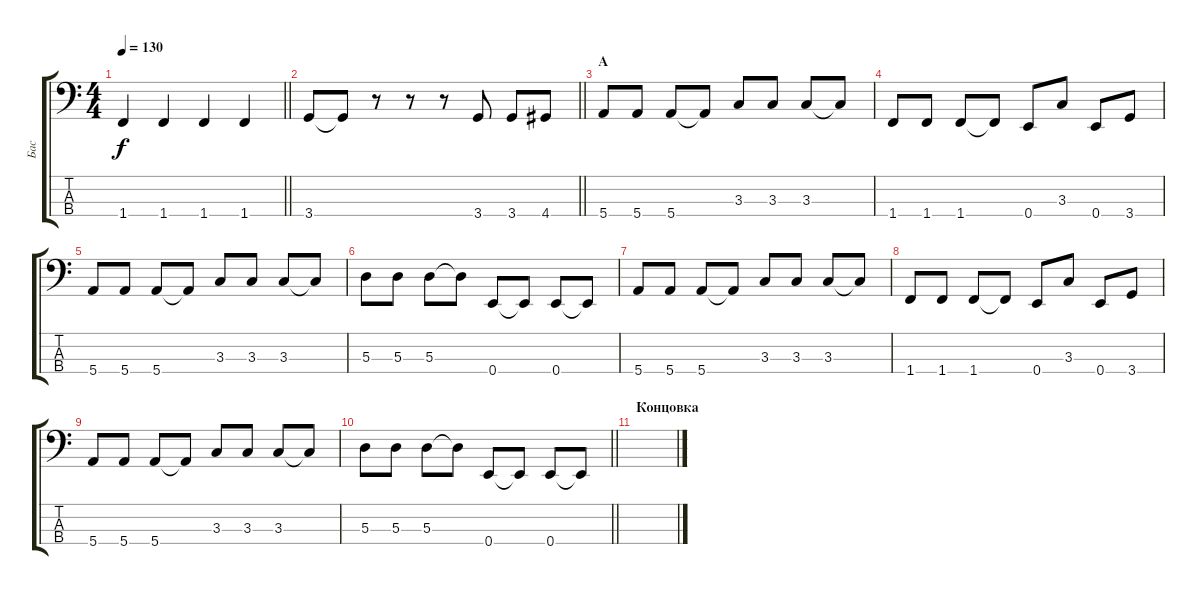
\track ("Бас" "Бас") {instrument electricbasspick}
\staff {score tabs}
\tuning (G2 D2 A1 E1) {hide}
\ts (4 4)
\tempo 130
\clef f4
\barLineRight lightlight
\ks c
1.4.4{dy f} 1.4.4 1.4.4 1.4.4 |
\section ("" "")
\barLineRight lightlight
3.4.8 3.4{t}.8 r.8 r.8 r.8 3.4.8 3.4.8 4.4.8 |
\section ("" "A")
5.4.8 5.4.8 5.4.8 5.4{t}.8 3.3.8 3.3.8 3.3.8 3.3{t}.8 |
1.4.8 1.4.8 1.4.8 1.4{t}.8 0.4.8 3.3.8 0.4.8 3.4.8 |
5.4.8 5.4.8 5.4.8 5.4{t}.8 3.3.8 3.3.8 3.3.8 3.3{t}.8 |
5.3.8 5.3.8 5.3.8 5.3{t}.8 0.4.8 0.4{t}.8 0.4.8 0.4{t}.8 |
5.4.8 5.4.8 5.4.8 5.4{t}.8 3.3.8 3.3.8 3.3.8 3.3{t}.8 |
1.4.8 1.4.8 1.4.8 1.4{t}.8 0.4.8 3.3.8 0.4.8 3.4.8 |
5.4.8 5.4.8 5.4.8 5.4{t}.8 3.3.8 3.3.8 3.3.8 3.3{t}.8 |
\barLineRight lightlight
5.3.8 5.3.8 5.3.8 5.3{t}.8 0.4.8 0.4{t}.8 0.4.8 0.4{t}.8 |
\section ("" "Концовка")
